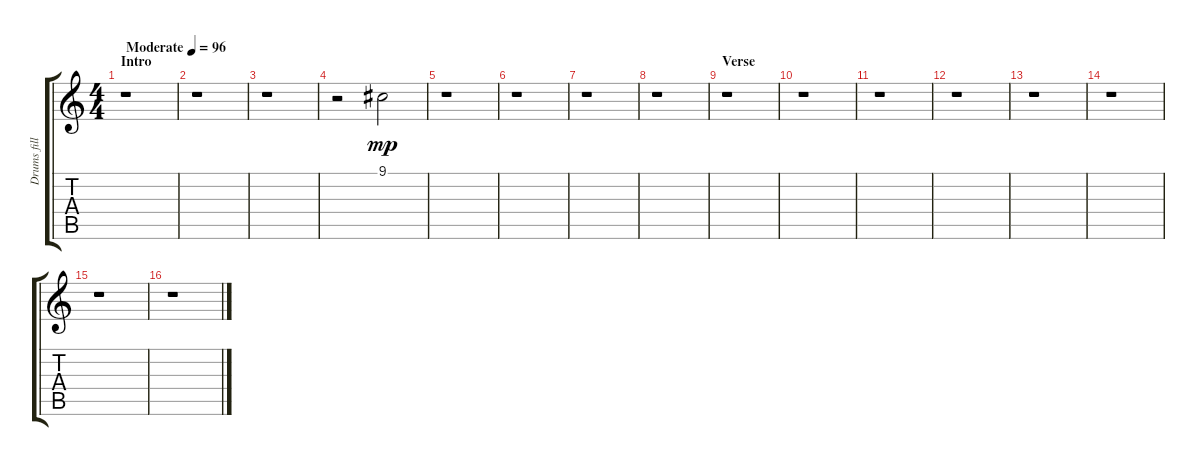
\track ("Drums fills" "Drums fill") {instrument reversecymbal}
\staff {score tabs}
\tuning (E4 B3 G3 D3 A2 E2) {hide}
\ts (4 4)
\section ("" "Intro")
\tempo (96 "Moderate")
\clef g2
\ks c
r.1{dy mp instrument reversecymbal} |
r.1 |
r.1 |
r.2 9.1.2 |
r.1 |
r.1 |
r.1 |
r.1 |
\section ("" "Verse")
r.1 |
r.1 |
r.1 |
r.1 |
r.1 |
r.1 |
r.1 |
r.1
